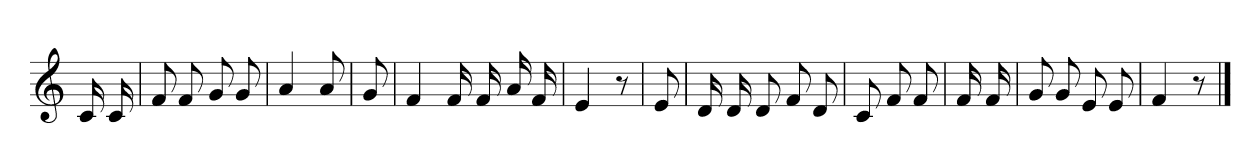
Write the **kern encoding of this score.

**kern
*part1
*staff1
*clefG2
*k[]
=
16c
16c
=1
8f
8f
8g
8g
=2
4a
8a
=3
8g
=4
4f
16f
16f
16a
16f
=5
4e
8r
=6
8e
=7
16d
16d
8d
8f
8d
=8
8c
8f
8f
=9
16f
16f
=10
8g
8g
8e
8e
=11
4f
8r
==
*-
